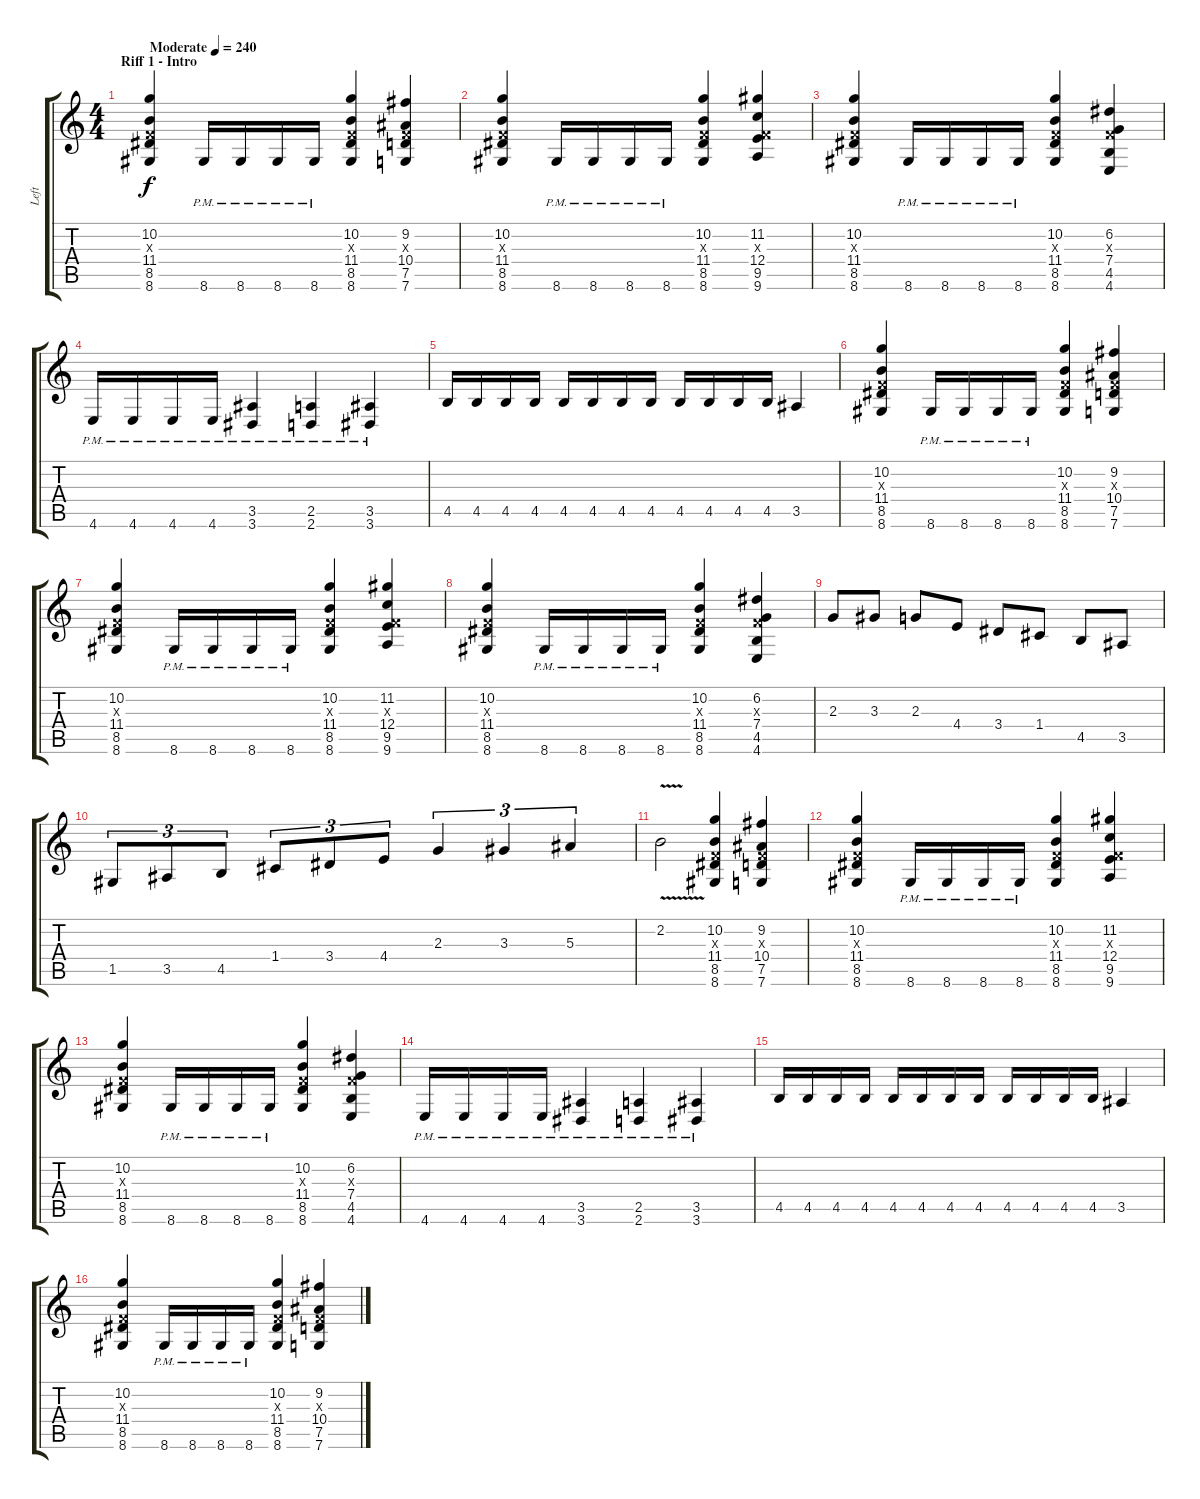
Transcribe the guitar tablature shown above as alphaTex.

\track ("Left" "Left") {instrument distortionguitar}
\staff {score tabs}
\tuning (D4 A3 F3 C3 G2 C2) {hide}
\ts (4 4)
\section ("" "Riff 1 - Intro")
\tempo (240 "Moderate")
\clef g2
\ks c
(10.2 0.3{x} 11.4 8.5 8.6).4{dy f instrument distortionguitar} 8.6{pm}.16 8.6{pm}.16 8.6{pm}.16 8.6{pm}.16 (10.2 0.3{x} 11.4 8.5 8.6).4 (9.2 0.3{x} 10.4 7.5 7.6).4 |
(10.2 0.3{x} 11.4 8.5 8.6).4 8.6{pm}.16 8.6{pm}.16 8.6{pm}.16 8.6{pm}.16 (10.2 0.3{x} 11.4 8.5 8.6).4 (11.2 0.3{x} 12.4 9.5 9.6).4 |
(10.2 0.3{x} 11.4 8.5 8.6).4 8.6{pm}.16 8.6{pm}.16 8.6{pm}.16 8.6{pm}.16 (10.2 0.3{x} 11.4 8.5 8.6).4 (6.2 0.3{x} 7.4 4.5 4.6).4 |
4.6{pm}.16 4.6{pm}.16 4.6{pm}.16 4.6{pm}.16 (3.5{pm} 3.6{pm}).4 (2.5{pm} 2.6{pm}).4 (3.5{pm} 3.6{pm}).4 |
4.5.16 4.5.16 4.5.16 4.5.16 4.5.16 4.5.16 4.5.16 4.5.16 4.5.16 4.5.16 4.5.16 4.5.16 3.5.4 |
(10.2 0.3{x} 11.4 8.5 8.6).4 8.6{pm}.16 8.6{pm}.16 8.6{pm}.16 8.6{pm}.16 (10.2 0.3{x} 11.4 8.5 8.6).4 (9.2 0.3{x} 10.4 7.5 7.6).4 |
(10.2 0.3{x} 11.4 8.5 8.6).4 8.6{pm}.16 8.6{pm}.16 8.6{pm}.16 8.6{pm}.16 (10.2 0.3{x} 11.4 8.5 8.6).4 (11.2 0.3{x} 12.4 9.5 9.6).4 |
(10.2 0.3{x} 11.4 8.5 8.6).4 8.6{pm}.16 8.6{pm}.16 8.6{pm}.16 8.6{pm}.16 (10.2 0.3{x} 11.4 8.5 8.6).4 (6.2 0.3{x} 7.4 4.5 4.6).4 |
2.3.8 3.3.8 2.3.8 4.4.8 3.4.8 1.4.8 4.5.8 3.5.8 |
1.5.8{tu (3 2)} 3.5.8{tu (3 2)} 4.5.8{tu (3 2)} 1.4.8{tu (3 2)} 3.4.8{tu (3 2)} 4.4.8{tu (3 2)} 2.3.4{tu (3 2)} 3.3.4{tu (3 2)} 5.3.4{tu (3 2)} |
2.2{v}.2 (10.2 0.3{x} 11.4 8.5 8.6).4 (9.2 0.3{x} 10.4 7.5 7.6).4 |
(10.2 0.3{x} 11.4 8.5 8.6).4 8.6{pm}.16 8.6{pm}.16 8.6{pm}.16 8.6{pm}.16 (10.2 0.3{x} 11.4 8.5 8.6).4 (11.2 0.3{x} 12.4 9.5 9.6).4 |
(10.2 0.3{x} 11.4 8.5 8.6).4 8.6{pm}.16 8.6{pm}.16 8.6{pm}.16 8.6{pm}.16 (10.2 0.3{x} 11.4 8.5 8.6).4 (6.2 0.3{x} 7.4 4.5 4.6).4 |
4.6{pm}.16 4.6{pm}.16 4.6{pm}.16 4.6{pm}.16 (3.5{pm} 3.6{pm}).4 (2.5{pm} 2.6{pm}).4 (3.5{pm} 3.6{pm}).4 |
4.5.16 4.5.16 4.5.16 4.5.16 4.5.16 4.5.16 4.5.16 4.5.16 4.5.16 4.5.16 4.5.16 4.5.16 3.5.4 |
(10.2 0.3{x} 11.4 8.5 8.6).4 8.6{pm}.16 8.6{pm}.16 8.6{pm}.16 8.6{pm}.16 (10.2 0.3{x} 11.4 8.5 8.6).4 (9.2 0.3{x} 10.4 7.5 7.6).4
